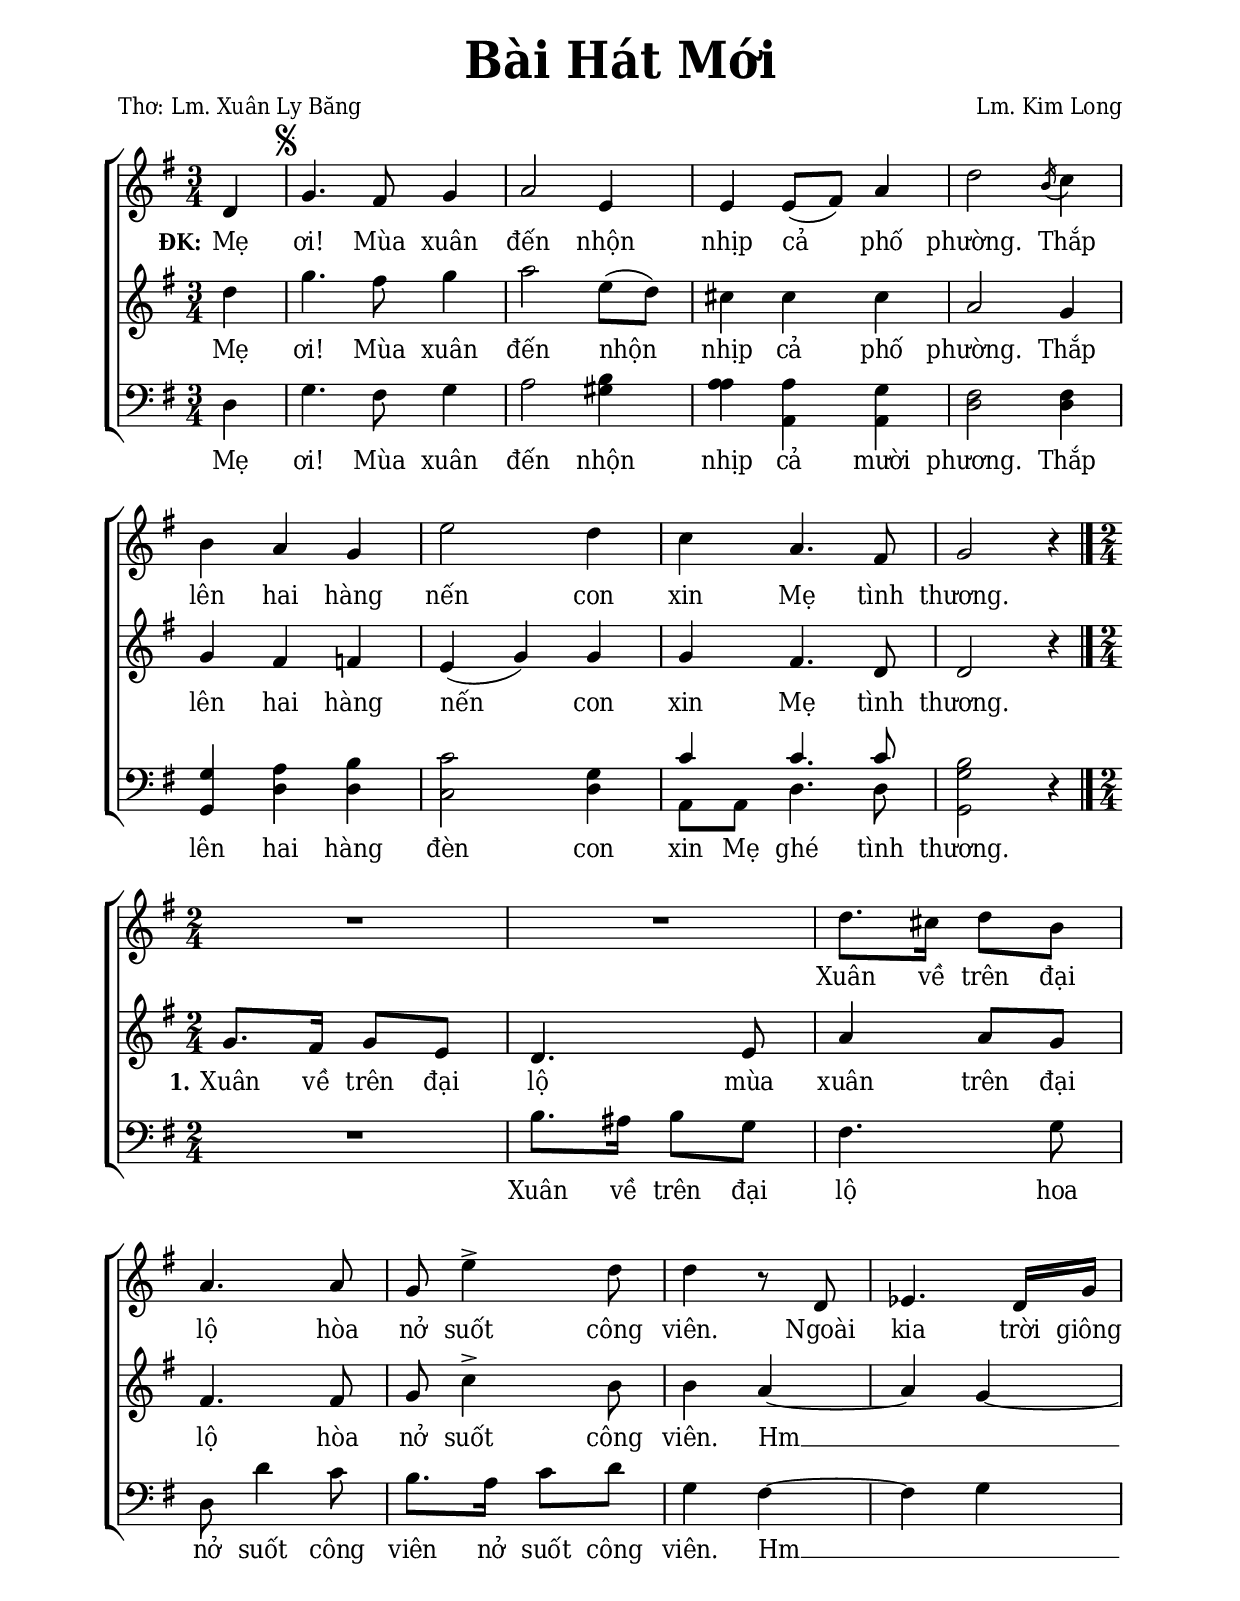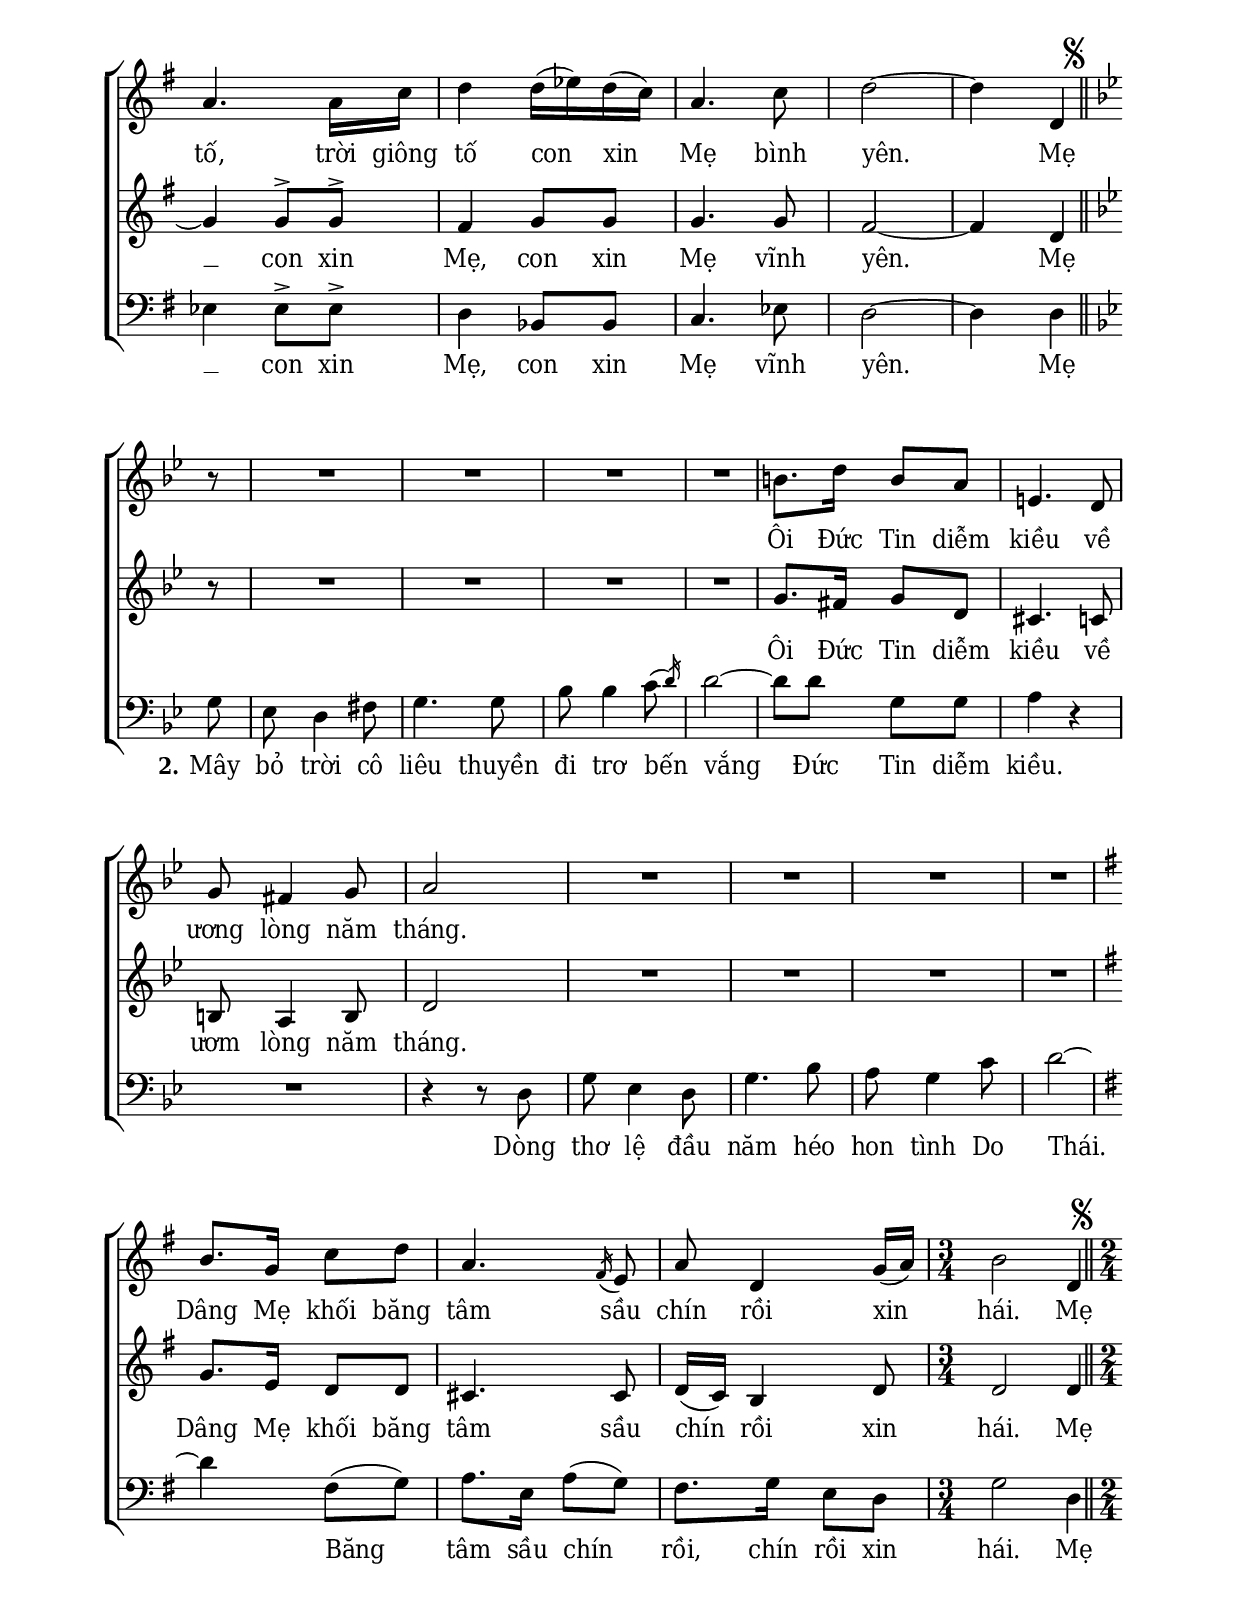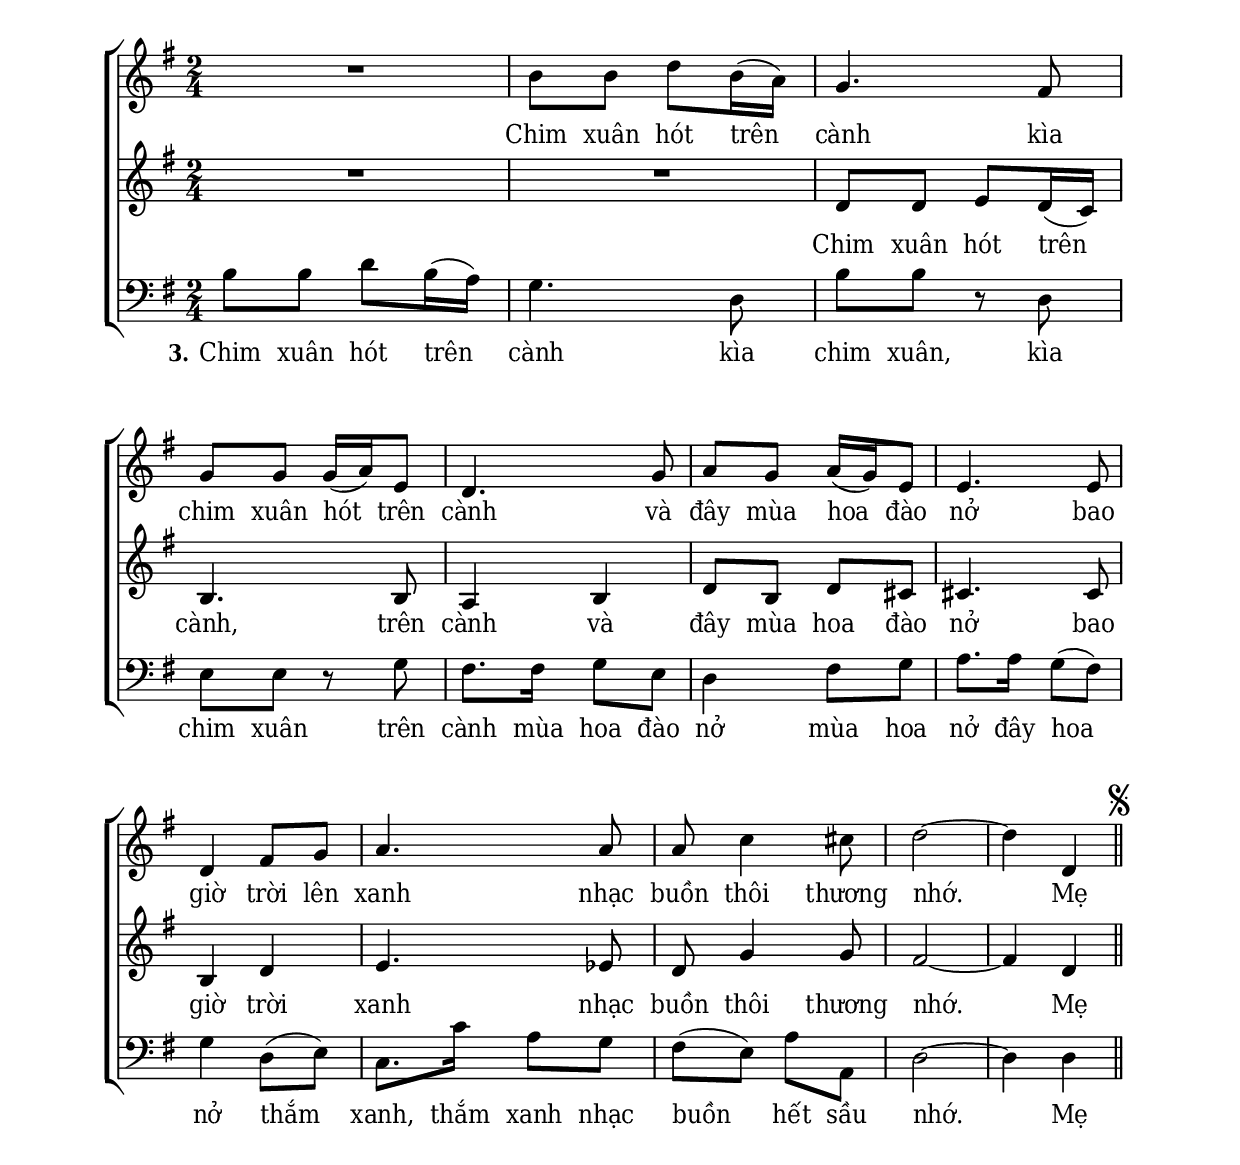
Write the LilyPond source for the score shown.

% Cài đặt chung
\version "2.22.1"
\include "english.ly"

\header {
  title = \markup { \fontsize #3 "Bài Hát Mới" }
  poet = "Thơ: Lm. Xuân Ly Băng"
  composer = "Lm. Kim Long"
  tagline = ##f
}

% Nhạc
nhacDiepKhucSop = \relative c' {
  \partial 4 d
  \once \override Score.RehearsalMark.font-size = #0.1
  \mark \markup { \musicglyph #"scripts.segno" }
  |
  g4. fs8 g4 |
  a2 e4 |
  e e8 (fs) a4 |
  d2 \slashedGrace { b16 ( } c4) |
  b a g |
  e'2 d4 |
  c a4. fs8 |
  g2 r4 \bar "|." \break
  
  \time 2/4
  R2*2
  d'8. cs16 d8 b |
  a4. a8 |
  g e'4 ^> d8 |
  d4 r8 d, |
  ef4. d16 g |
  a4. a16 c |
  d4 d16 (ef) d (c) |
  a4. c8 |
  d2 ~ |
  d4
  \once \override Score.RehearsalMark.extra-offset = #'(3 . 0)
  \once \override Score.RehearsalMark.font-size = #0.1
  \mark \markup { \musicglyph #"scripts.segno" }
  d, \bar "||" \break
  
  \set Staff.printKeyCancellation = ##f
  \key bf \major
  \partial 8 r8 |
  R2*4
  b'!8. d16 b8 a |
  e!4. d8 |
  g fs4 g8 |
  a2 |
  R2*4 \break
  
  \key g \major
  b8. g16 c8 d |
  a4. \slashedGrace { fs16 ( } e8) |
  a d,4 g16 (a) |
  
  \time 3/4
  b2
  \once \override Score.RehearsalMark.extra-offset = #'(2 . 0)
  \once \override Score.RehearsalMark.font-size = #0.1
  \mark \markup { \musicglyph #"scripts.segno" }
  d,4
  \bar "||" \break
  
  \time 2/4
  R2
  b'8 b d b16 (a) |
  g4. fs8 |
  g g g16 (a) e8 |
  d4. g8 |
  a g a16 (g) e8 |
  e4. e8 |
  d4 fs8 g |
  a4. a8 |
  a c4 cs8 |
  d2 ~ |
  d4 d,
  \once \override Score.RehearsalMark.font-size = #0.1
  \mark \markup { \musicglyph #"scripts.segno" }
  \bar "||"
}

nhacDiepKhucAlto = \relative c'' {
  d4 |
  g4. fs8 g4 |
  a2 e8 (d) |
  cs4 cs cs |
  a2 g4 |
  g fs f! |
  e (g) g |
  g fs4. d8 |
  d2 r4 |
  
  \time 2/4
  g8. fs16 g8 e |
  d4. e8 |
  a4 a8 g |
  fs4. fs8 |
  g c4 ^> b8 |
  b4 a ~ |
  a g ~ |
  g g8 ^> g ^> |
  fs4 g8 g |
  g4. g8 |
  fs2 ~ |
  fs4 d |
  
  \set Staff.printKeyCancellation = ##f
  \key bf \major
  r8
  R2*4
  g8. fs16 g8 d |
  cs4. c!8 |
  b! a4 b8 |
  d2 |
  R2*4
  
  \key g \major
  g8. e16 d8 d |
  cs4. cs8 |
  d16 (c) b4 d8 |
  
  \time 3/4
  d2 d4 |
  
  \time 2/4
  R2*2
  d8 d e d16 (c) |
  b4. b8 |
  a4 b |
  d8 b d cs |
  cs4. cs8 |
  b4 d |
  e4. ef8 |
  d g4 g8 |
  fs2 ~ |
  fs4 d
}

nhacDiepKhucBas = \relative c {
  d4 |
  g4. fs8 g4 |
  a2
  <<
    {
      b4 |
      a a g |
      fs2 fs4 |
      g a b |
      c2 g4 |
    }
    {
      gs4 |
      a a, a |
      d2 d4 |
      g, d' d |
      c2 d4
    }
  >>
  
  <<
    \new Voice = "splitpart" {
      \voiceTwo
      \stemUp
      c' c4. c8 |
    }
    {
      \voiceOne
      \stemDown
      a,8 a d4. d8
    }
  >>
  \oneVoice
  <b' g g,>2 r4 |
  
  \time 2/4
  R2
  b8. as16 b8 g |
  fs4. g8 |
  d d'4 c8 |
  b8. a16 c8 d |
  g,4 fs ~ |
  fs g |
  ef ef8 ^> ef ^> |
  d4 bf8 bf |
  c4. ef8 |
  d2 ~ |
  d4 d |
  
  \set Staff.printKeyCancellation = ##f
  \key bf \major
  g8 |
  ef d4 fs8 |
  g4. g8 |
  bf bf4
  \afterGrace c8 ({
    \override Flag.stroke-style = #"grace"
    d16)}
  \revert Flag.stroke-style
  d2 ~ |
  d8 d g, g |
  a4 r |
  R2
  r4 r8 d, |
  g ef4 d8 |
  g4. bf8 |
  a g4 c8 |
  d2 ~ |
  
  \key g \major
  d4 fs,8 (g) |
  a8. e16 a8 (g) |
  fs8. g16 e8 d |
  
  \time 3/4
  g2 d4 |
  
  \time 2/4
  b'8 b d b16 (a) |
  g4. d8 |
  b'8 b r d, |
  e8 e r g |
  fs8. fs16 g8 e |
  d4 fs8 g |
  a8. a16 g8 (fs) |
  g4 d8 (e) |
  c8. c'16 a8 g |
  fs (e) a a, |
  d2 ~ |
  d4 d
}

% Lời
loiDiepKhucSop = \lyricmode {
  \set stanza = "ĐK:"
  Mẹ ơi! Mùa xuân đến nhộn nhịp cả phố phường.
  Thắp lên hai hàng nến con xin Mẹ tình thương.
  
  Xuân về trên đại lộ hòa nở suốt công viên.
  Ngoài kia trời giông tố, trời giông tố
  con xin Mẹ bình yên.
  Mẹ
  Ôi Đức Tin diễm kiều về ương lòng năm tháng.
  Dâng Mẹ khối băng tâm sầu chín rồi xin hái.
  Mẹ
  Chim xuân hót trên cành
  kìa chim xuân hót trên cành
  và đây mùa hoa đào nở
  bao giờ trời lên xanh nhạc buồn thôi thương nhớ.
  Mẹ
}

loiDiepKhucAlto = \lyricmode {
  Mẹ ơi! Mùa xuân đến nhộn nhịp cả phố phường.
  Thắp lên hai hàng nến con xin Mẹ tình thương.
  \set stanza = "1."
  Xuân về trên đại lộ mùa xuân trên đại lộ
  hòa nở suốt công viên.
  Hm __ _ con xin Mẹ, con xin Mẹ vĩnh yên.
  Mẹ
  Ôi Đức Tin diễm kiều về ươm lòng năm tháng.
  Dâng Mẹ khối băng tâm sầu chín rồi xin hái.
  Mẹ
  Chim xuân hót trên cành, trên cành
  và đây mùa hoa đào nở
  bao giờ trời xanh nhạc buồn thôi thương nhớ.
  Mẹ
}

loiDiepKhucBas = \lyricmode {
  Mẹ ơi! Mùa xuân đến nhộn nhịp cả mười phương.
  Thắp lên hai hàng đèn con xin Mẹ ghé tình thương.
  Xuân về trên đại lộ
  hoa nở suốt công viên nở suốt công viên.
  Hm __ _ _ con xin Mẹ, con xin Mẹ vĩnh yên.
  Mẹ
  \set stanza = "2."
  Mây bỏ trời cô liêu thuyền đi trơ bến vắng
  Đức Tin diễm kiều.
  Dòng thơ lệ đầu năm héo hon tình Do Thái.
  Băng tâm sầu chín rồi, chín rồi xin hái.
  Mẹ
  \set stanza = "3."
  Chim xuân hót trên cành kìa chim xuân,
  kìa chim xuân trên cành mùa hoa đào nở
  mùa hoa nở đây hoa nở thắm xanh,
  thắm xanh nhạc buồn hết sầu nhớ.
  Mẹ
}

% Dàn trang
\paper {
  #(set-paper-size "a4")
  top-margin = 15\mm
  bottom-margin = 20\mm
  left-margin = 20\mm
  right-margin = 20\mm
  indent = #0
  #(define fonts
    (make-pango-font-tree
      "Deja Vu Serif Condensed"
      "Deja Vu Serif Condensed"
      "Deja Vu Serif Condensed"
      (/ 20 20)))
  print-page-number = #f
  %page-count = #1
}

TongNhip = {
  \key g \major \time 3/4
  \set Timing.beamExceptions = #'()
  \set Timing.baseMoment = #(ly:make-moment 1/4)
  \set Timing.beatStructure = #'(1 1)
}

\score {
  \new ChoirStaff <<
    \new Staff <<
        \clef treble
        \new Voice = beSop {
          \TongNhip \nhacDiepKhucSop
        }
      \new Lyrics \lyricsto beSop \loiDiepKhucSop
    >>
    \new Staff <<
        \clef treble
        \new Voice = beAlto {
          \TongNhip \nhacDiepKhucAlto
        }
      \new Lyrics \lyricsto beAlto \loiDiepKhucAlto
    >>
    \new Staff <<
        \clef "bass"
        \new Voice = beBas {
          \TongNhip \nhacDiepKhucBas
        }
      \new Lyrics \lyricsto beBas \loiDiepKhucBas
    >>
  >>
  \layout {
    \override Lyrics.LyricSpace.minimum-distance = #1.5
    \override Score.BarNumber.break-visibility = ##(#f #f #f)
    \override Score.SpacingSpanner.uniform-stretching = ##t
  }
}
